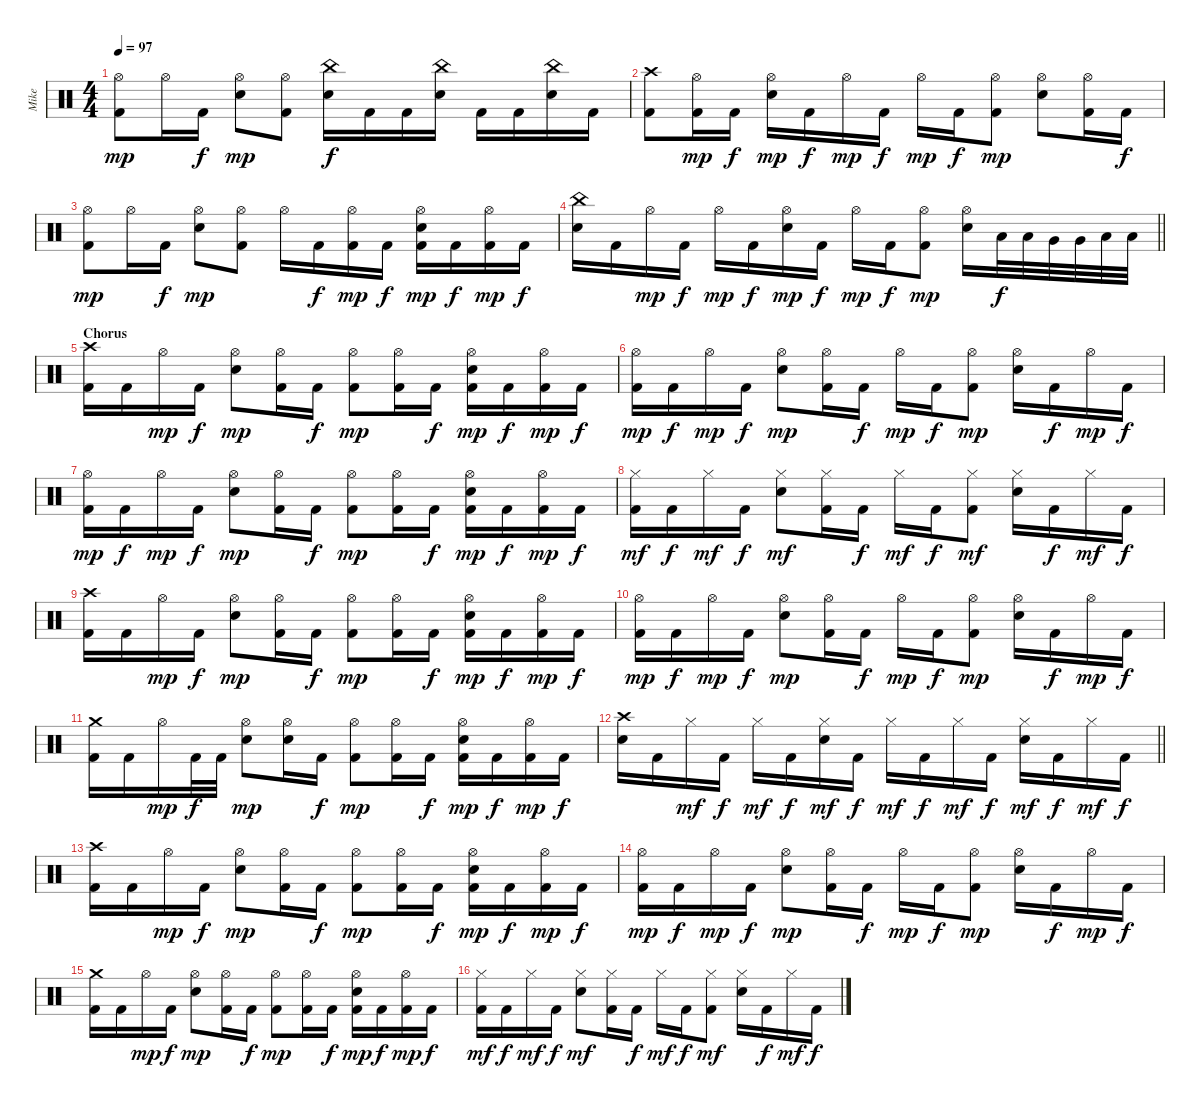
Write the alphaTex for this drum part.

\track ("Mike" "Mike") {instrument percussion}
\staff {score}
\articulation defaults
\ts (4 4)
\tempo 97
\clef neutral
\ks c
("Hi-Hat (open)" "Kick (hit) 2").8{dy mp} "Hi-Hat (open)".16 "Kick (hit) 2".16{dy f} ("Snare (hit) 2" "Hi-Hat (open)").8{dy mp} ("Hi-Hat (open)" "Kick (hit) 2").8 ("China (hit)" "Snare (hit) 2").16{dy f} "Kick (hit) 2".16 "Kick (hit) 2".16 ("China (hit)" "Snare (hit) 2").16 "Kick (hit) 2".16 "Kick (hit) 2".16 ("China (hit)" "Snare (hit) 2").16 "Kick (hit) 2".16 |
("Crash high (hit)" "Kick (hit) 2").8 ("Hi-Hat (open)" "Kick (hit) 2").16{dy mp} "Kick (hit) 2".16{dy f} ("Snare (hit) 2" "Hi-Hat (open)").16{dy mp} "Kick (hit) 2".16{dy f} "Hi-Hat (open)".16{dy mp} "Kick (hit) 2".16{dy f} "Hi-Hat (open)".16{dy mp} "Kick (hit) 2".16{dy f} ("Hi-Hat (open)" "Kick (hit) 2").8{dy mp} ("Snare (hit) 2" "Hi-Hat (open)").8 ("Hi-Hat (open)" "Kick (hit) 2").16 "Kick (hit) 2".16{dy f} |
("Hi-Hat (open)" "Kick (hit) 2").8{dy mp} "Hi-Hat (open)".16 "Kick (hit) 2".16{dy f} ("Snare (hit) 2" "Hi-Hat (open)").8{dy mp} ("Hi-Hat (open)" "Kick (hit) 2").8 "Hi-Hat (open)".16 "Kick (hit) 2".16{dy f} ("Hi-Hat (open)" "Kick (hit) 2").16{dy mp} "Kick (hit) 2".16{dy f} ("Snare (hit) 2" "Hi-Hat (open)" "Kick (hit) 2").16{dy mp} "Kick (hit) 2".16{dy f} ("Hi-Hat (open)" "Kick (hit) 2").16{dy mp} "Kick (hit) 2".16{dy f} |
\barLineRight lightlight
("China (hit)" "Snare (hit) 2").16 "Kick (hit) 2".16 "Hi-Hat (open)".16{dy mp} "Kick (hit) 2".16{dy f} "Hi-Hat (open)".16{dy mp} "Kick (hit) 2".16{dy f} ("Snare (hit) 2" "Hi-Hat (open)").16{dy mp} "Kick (hit) 2".16{dy f} "Hi-Hat (open)".16{dy mp} "Kick (hit) 2".16{dy f} ("Hi-Hat (open)" "Kick (hit) 2").8{dy mp} ("Snare (hit) 2" "Hi-Hat (open)").16 "Low Tom (hit)".32{dy f} "Low Tom (hit)".32 "Very Low Tom (hit)".32 "Very Low Tom (hit)".32 "Low Floor Tom (hit)".32 "Low Floor Tom (hit)".32 |
\section ("" "Chorus")
("Crash high (hit)" "Kick (hit) 2").16 "Kick (hit) 2".16 "Hi-Hat (open)".16{dy mp} "Kick (hit) 2".16{dy f} ("Snare (hit) 2" "Hi-Hat (open)").8{dy mp} ("Hi-Hat (open)" "Kick (hit) 2").16 "Kick (hit) 2".16{dy f} ("Hi-Hat (open)" "Kick (hit) 2").8{dy mp} ("Hi-Hat (open)" "Kick (hit) 2").16 "Kick (hit) 2".16{dy f} ("Snare (hit) 2" "Hi-Hat (open)" "Kick (hit) 2").16{dy mp} "Kick (hit) 2".16{dy f} ("Hi-Hat (open)" "Kick (hit) 2").16{dy mp} "Kick (hit) 2".16{dy f} |
("Hi-Hat (open)" "Kick (hit) 2").16{dy mp} "Kick (hit) 2".16{dy f} "Hi-Hat (open)".16{dy mp} "Kick (hit) 2".16{dy f} ("Snare (hit) 2" "Hi-Hat (open)").8{dy mp} ("Hi-Hat (open)" "Kick (hit) 2").16 "Kick (hit) 2".16{dy f} "Hi-Hat (open)".16{dy mp} "Kick (hit) 2".16{dy f} ("Hi-Hat (open)" "Kick (hit) 2").8{dy mp} ("Snare (hit) 2" "Hi-Hat (open)").16 "Kick (hit) 2".16{dy f} "Hi-Hat (open)".16{dy mp} "Kick (hit) 2".16{dy f} |
("Hi-Hat (open)" "Kick (hit) 2").16{dy mp} "Kick (hit) 2".16{dy f} "Hi-Hat (open)".16{dy mp} "Kick (hit) 2".16{dy f} ("Snare (hit) 2" "Hi-Hat (open)").8{dy mp} ("Hi-Hat (open)" "Kick (hit) 2").16 "Kick (hit) 2".16{dy f} ("Hi-Hat (open)" "Kick (hit) 2").8{dy mp} ("Hi-Hat (open)" "Kick (hit) 2").16 "Kick (hit) 2".16{dy f} ("Snare (hit) 2" "Hi-Hat (open)" "Kick (hit) 2").16{dy mp} "Kick (hit) 2".16{dy f} ("Hi-Hat (open)" "Kick (hit) 2").16{dy mp} "Kick (hit) 2".16{dy f} |
("Hi-Hat (closed)" "Kick (hit) 2").16{dy mf} "Kick (hit) 2".16{dy f} "Hi-Hat (closed)".16{dy mf} "Kick (hit) 2".16{dy f} ("Snare (hit) 2" "Hi-Hat (closed)").8{dy mf} ("Hi-Hat (closed)" "Kick (hit) 2").16 "Kick (hit) 2".16{dy f} "Hi-Hat (closed)".16{dy mf} "Kick (hit) 2".16{dy f} ("Hi-Hat (closed)" "Kick (hit) 2").8{dy mf} ("Snare (hit) 2" "Hi-Hat (closed)").16 "Kick (hit) 2".16{dy f} "Hi-Hat (closed)".16{dy mf} "Kick (hit) 2".16{dy f} |
("Crash high (hit)" "Kick (hit) 2").16 "Kick (hit) 2".16 "Hi-Hat (open)".16{dy mp} "Kick (hit) 2".16{dy f} ("Snare (hit) 2" "Hi-Hat (open)").8{dy mp} ("Hi-Hat (open)" "Kick (hit) 2").16 "Kick (hit) 2".16{dy f} ("Hi-Hat (open)" "Kick (hit) 2").8{dy mp} ("Hi-Hat (open)" "Kick (hit) 2").16 "Kick (hit) 2".16{dy f} ("Snare (hit) 2" "Hi-Hat (open)" "Kick (hit) 2").16{dy mp} "Kick (hit) 2".16{dy f} ("Hi-Hat (open)" "Kick (hit) 2").16{dy mp} "Kick (hit) 2".16{dy f} |
("Hi-Hat (open)" "Kick (hit) 2").16{dy mp} "Kick (hit) 2".16{dy f} "Hi-Hat (open)".16{dy mp} "Kick (hit) 2".16{dy f} ("Snare (hit) 2" "Hi-Hat (open)").8{dy mp} ("Hi-Hat (open)" "Kick (hit) 2").16 "Kick (hit) 2".16{dy f} "Hi-Hat (open)".16{dy mp} "Kick (hit) 2".16{dy f} ("Hi-Hat (open)" "Kick (hit) 2").8{dy mp} ("Snare (hit) 2" "Hi-Hat (open)").16 "Kick (hit) 2".16{dy f} "Hi-Hat (open)".16{dy mp} "Kick (hit) 2".16{dy f} |
("Crash medium (hit)" "Kick (hit) 2").16 "Kick (hit) 2".16 "Hi-Hat (open)".16{dy mp} "Kick (hit) 2".32{dy f} "Kick (hit) 2".32 ("Snare (hit) 2" "Hi-Hat (open)").8{dy mp} ("Snare (hit) 2" "Hi-Hat (open)").16 "Kick (hit) 2".16{dy f} ("Hi-Hat (open)" "Kick (hit) 2").8{dy mp} ("Hi-Hat (open)" "Kick (hit) 2").16 "Kick (hit) 2".16{dy f} ("Snare (hit) 2" "Hi-Hat (open)" "Kick (hit) 2").16{dy mp} "Kick (hit) 2".16{dy f} ("Hi-Hat (open)" "Kick (hit) 2").16{dy mp} "Kick (hit) 2".16{dy f} |
\barLineRight lightlight
("Crash high (hit)" "Snare (hit) 2").16 "Kick (hit) 2".16 "Hi-Hat (closed)".16{dy mf} "Kick (hit) 2".16{dy f} "Hi-Hat (closed)".16{dy mf} "Kick (hit) 2".16{dy f} ("Snare (hit) 2" "Hi-Hat (closed)").16{dy mf} "Kick (hit) 2".16{dy f} "Hi-Hat (closed)".16{dy mf} "Kick (hit) 2".16{dy f} "Hi-Hat (closed)".16{dy mf} "Kick (hit) 2".16{dy f} ("Snare (hit) 2" "Hi-Hat (closed)").16{dy mf} "Kick (hit) 2".16{dy f} "Hi-Hat (closed)".16{dy mf} "Kick (hit) 2".16{dy f} |
("Crash high (hit)" "Kick (hit) 2").16 "Kick (hit) 2".16 "Hi-Hat (open)".16{dy mp} "Kick (hit) 2".16{dy f} ("Snare (hit) 2" "Hi-Hat (open)").8{dy mp} ("Hi-Hat (open)" "Kick (hit) 2").16 "Kick (hit) 2".16{dy f} ("Hi-Hat (open)" "Kick (hit) 2").8{dy mp} ("Hi-Hat (open)" "Kick (hit) 2").16 "Kick (hit) 2".16{dy f} ("Snare (hit) 2" "Hi-Hat (open)" "Kick (hit) 2").16{dy mp} "Kick (hit) 2".16{dy f} ("Hi-Hat (open)" "Kick (hit) 2").16{dy mp} "Kick (hit) 2".16{dy f} |
("Hi-Hat (open)" "Kick (hit) 2").16{dy mp} "Kick (hit) 2".16{dy f} "Hi-Hat (open)".16{dy mp} "Kick (hit) 2".16{dy f} ("Snare (hit) 2" "Hi-Hat (open)").8{dy mp} ("Hi-Hat (open)" "Kick (hit) 2").16 "Kick (hit) 2".16{dy f} "Hi-Hat (open)".16{dy mp} "Kick (hit) 2".16{dy f} ("Hi-Hat (open)" "Kick (hit) 2").8{dy mp} ("Snare (hit) 2" "Hi-Hat (open)").16 "Kick (hit) 2".16{dy f} "Hi-Hat (open)".16{dy mp} "Kick (hit) 2".16{dy f} |
("Crash medium (hit)" "Kick (hit) 2").16 "Kick (hit) 2".16 "Hi-Hat (open)".16{dy mp} "Kick (hit) 2".16{dy f} ("Snare (hit) 2" "Hi-Hat (open)").8{dy mp} ("Hi-Hat (open)" "Kick (hit) 2").16 "Kick (hit) 2".16{dy f} ("Hi-Hat (open)" "Kick (hit) 2").8{dy mp} ("Hi-Hat (open)" "Kick (hit) 2").16 "Kick (hit) 2".16{dy f} ("Snare (hit) 2" "Hi-Hat (open)" "Kick (hit) 2").16{dy mp} "Kick (hit) 2".16{dy f} ("Hi-Hat (open)" "Kick (hit) 2").16{dy mp} "Kick (hit) 2".16{dy f} |
("Hi-Hat (closed)" "Kick (hit) 2").16{dy mf} "Kick (hit) 2".16{dy f} "Hi-Hat (closed)".16{dy mf} "Kick (hit) 2".16{dy f} ("Snare (hit) 2" "Hi-Hat (closed)").8{dy mf} ("Hi-Hat (closed)" "Kick (hit) 2").16 "Kick (hit) 2".16{dy f} "Hi-Hat (closed)".16{dy mf} "Kick (hit) 2".16{dy f} ("Hi-Hat (closed)" "Kick (hit) 2").8{dy mf} ("Snare (hit) 2" "Hi-Hat (closed)").16 "Kick (hit) 2".16{dy f} "Hi-Hat (closed)".16{dy mf} "Kick (hit) 2".16{dy f}
